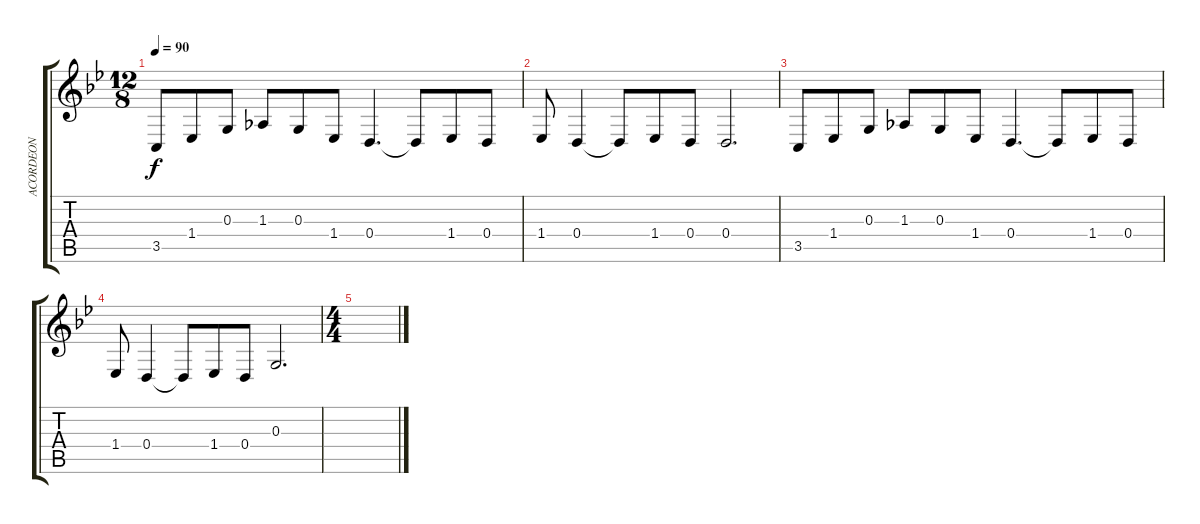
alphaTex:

\track ("ACORDEON" "ACORDEON") {instrument accordion}
\staff {score tabs}
\tuning (E4 B3 G3 D3 A2 E2) {hide}
\ts (12 8)
\tempo 90
\clef g2
\ks gminor
3.5.8{dy f} 1.4.8 0.3.8 1.3.8 0.3.8 1.4.8 0.4.4{d} 0.4{t}.8 1.4.8 0.4.8 |
1.4.8 0.4.4 0.4{t}.8 1.4.8 0.4.8 0.4.2{d} |
3.5.8 1.4.8 0.3.8 1.3.8 0.3.8 1.4.8 0.4.4{d} 0.4{t}.8 1.4.8 0.4.8 |
1.4.8 0.4.4 0.4{t}.8 1.4.8 0.4.8 0.3.2{d} |
\ts (4 4)
